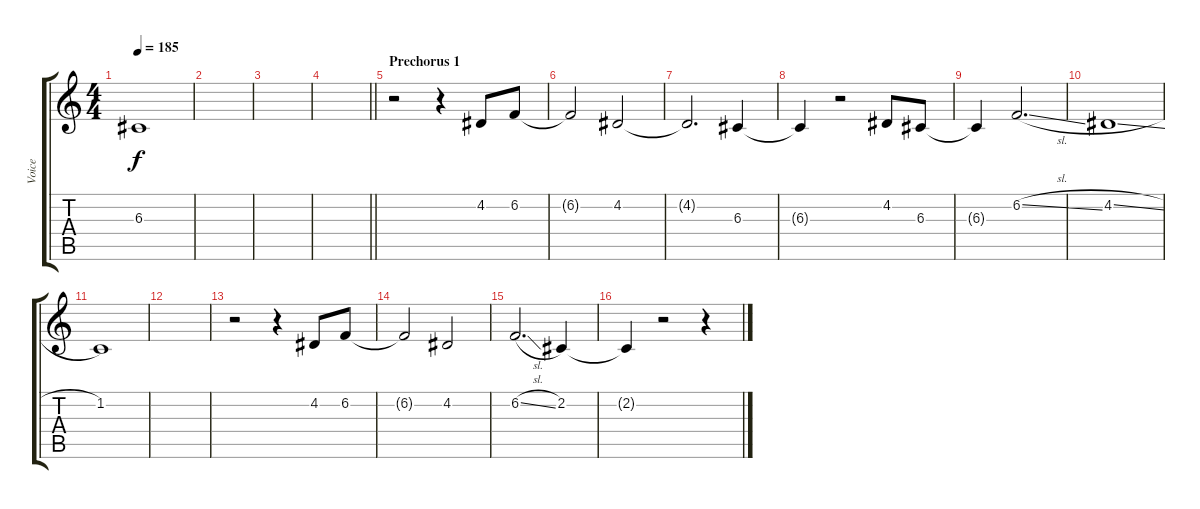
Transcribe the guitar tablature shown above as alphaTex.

\track ("Voice" "Voice") {instrument englishhorn}
\staff {score tabs}
\tuning (E4 B3 G3 D3 A2 E2) {hide}
\ts (4 4)
\tempo 185
\clef g2
\ks c
6.3.1{dy f} |
|
|
\barLineRight lightlight
|
\section ("" "Prechorus 1")
r.2 r.4 4.2.8 6.2.8 |
6.2{t}.2 4.2.2 |
4.2{t}.2{d} 6.3.4 |
6.3{t}.4 r.2 4.2.8 6.3.8 |
6.3{t}.4 6.2{sl}.2{d} |
4.2{sl}.1 |
1.2.1 |
|
r.2 r.4 4.2.8 6.2.8 |
6.2{t}.2 4.2.2 |
6.2{sl}.2{d} 2.2.4 |
2.2{t}.4 r.2 r.4
